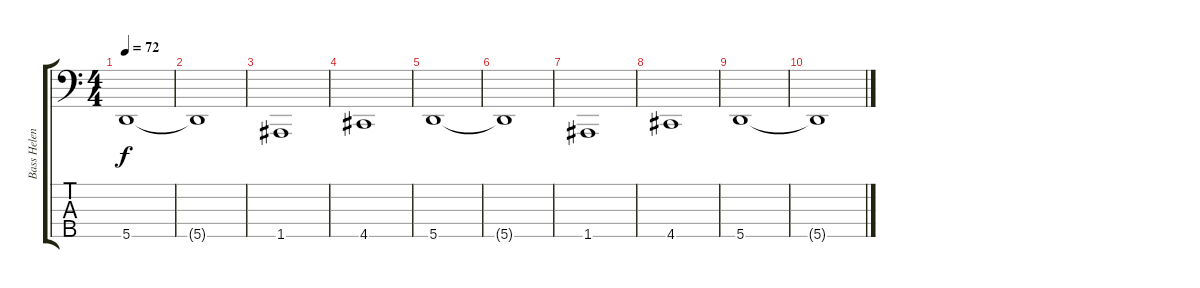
\track ("Bass Helen" "Bass Helen") {instrument electricbasspick}
\staff {score tabs}
\tuning (F2 C2 G1 D1 A0) {hide}
\ts (4 4)
\tempo 72
\clef f4
\ks c
5.5.1{dy f} |
5.5{t}.1 |
1.5.1 |
4.5.1 |
5.5.1 |
5.5{t}.1 |
1.5.1 |
4.5.1 |
5.5.1 |
5.5{t}.1
